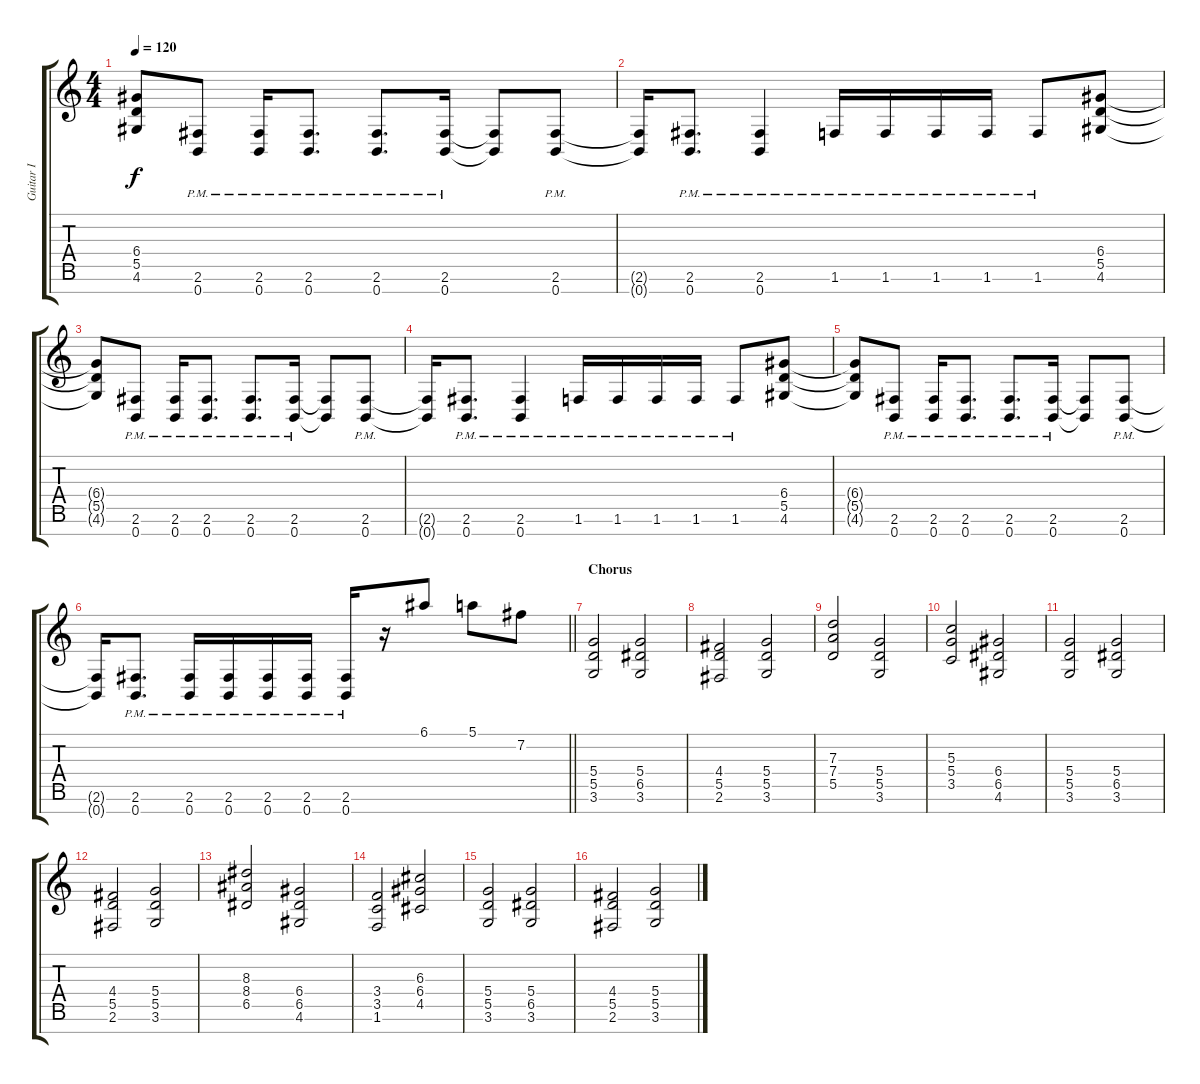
\track ("Guitar I" "Guitar I") {instrument distortionguitar}
\staff {score tabs}
\tuning (E4 B3 G3 D3 A2 E2 B1) {hide}
\ts (4 4)
\tempo 120
\clef g2
\ks c
(6.4{t} 5.5{t} 4.6{t}).8{dy f} (2.6{pm} 0.7{pm}).8 (2.6{pm} 0.7{pm}).16 (2.6{pm} 0.7{pm}).8{d} (2.6{pm} 0.7{pm}).8{d} (2.6{pm} 0.7{pm}).16 (2.6{t} 0.7{t}).8 (2.6{pm} 0.7{pm}).8 |
(2.6{t} 0.7{t}).16 (2.6{pm} 0.7{pm}).8{d} (2.6{pm} 0.7{pm}).4 1.6{pm}.16 1.6{pm}.16 1.6{pm}.16 1.6{pm}.16 1.6{pm}.8 (6.4 5.5 4.6).8 |
(6.4{t} 5.5{t} 4.6{t}).8 (2.6{pm} 0.7{pm}).8 (2.6{pm} 0.7{pm}).16 (2.6{pm} 0.7{pm}).8{d} (2.6{pm} 0.7{pm}).8{d} (2.6{pm} 0.7{pm}).16 (2.6{t} 0.7{t}).8 (2.6{pm} 0.7{pm}).8 |
(2.6{t} 0.7{t}).16 (2.6{pm} 0.7{pm}).8{d} (2.6{pm} 0.7{pm}).4 1.6{pm}.16 1.6{pm}.16 1.6{pm}.16 1.6{pm}.16 1.6{pm}.8 (6.4 5.5 4.6).8 |
(6.4{t} 5.5{t} 4.6{t}).8 (2.6{pm} 0.7{pm}).8 (2.6{pm} 0.7{pm}).16 (2.6{pm} 0.7{pm}).8{d} (2.6{pm} 0.7{pm}).8{d} (2.6{pm} 0.7{pm}).16 (2.6{t} 0.7{t}).8 (2.6{pm} 0.7{pm}).8 |
\barLineRight lightlight
(2.6{t} 0.7{t}).16 (2.6{pm} 0.7{pm}).8{d} (2.6{pm} 0.7{pm}).16 (2.6{pm} 0.7{pm}).16 (2.6{pm} 0.7{pm}).16 (2.6{pm} 0.7{pm}).16 (2.6{pm} 0.7{pm}).16 r.16 6.1.8 5.1.8 7.2.8 |
\section ("" "Chorus")
(5.4 5.5 3.6).2 (5.4 6.5 3.6).2 |
(4.4 5.5 2.6).2 (5.4 5.5 3.6).2 |
(7.3 7.4 5.5).2 (5.4 5.5 3.6).2 |
(5.3 5.4 3.5).2 (6.4 6.5 4.6).2 |
(5.4 5.5 3.6).2 (5.4 6.5 3.6).2 |
(4.4 5.5 2.6).2 (5.4 5.5 3.6).2 |
(8.3 8.4 6.5).2 (6.4 6.5 4.6).2 |
(3.4 3.5 1.6).2 (6.3 6.4 4.5).2 |
(5.4 5.5 3.6).2 (5.4 6.5 3.6).2 |
(4.4 5.5 2.6).2 (5.4 5.5 3.6).2
